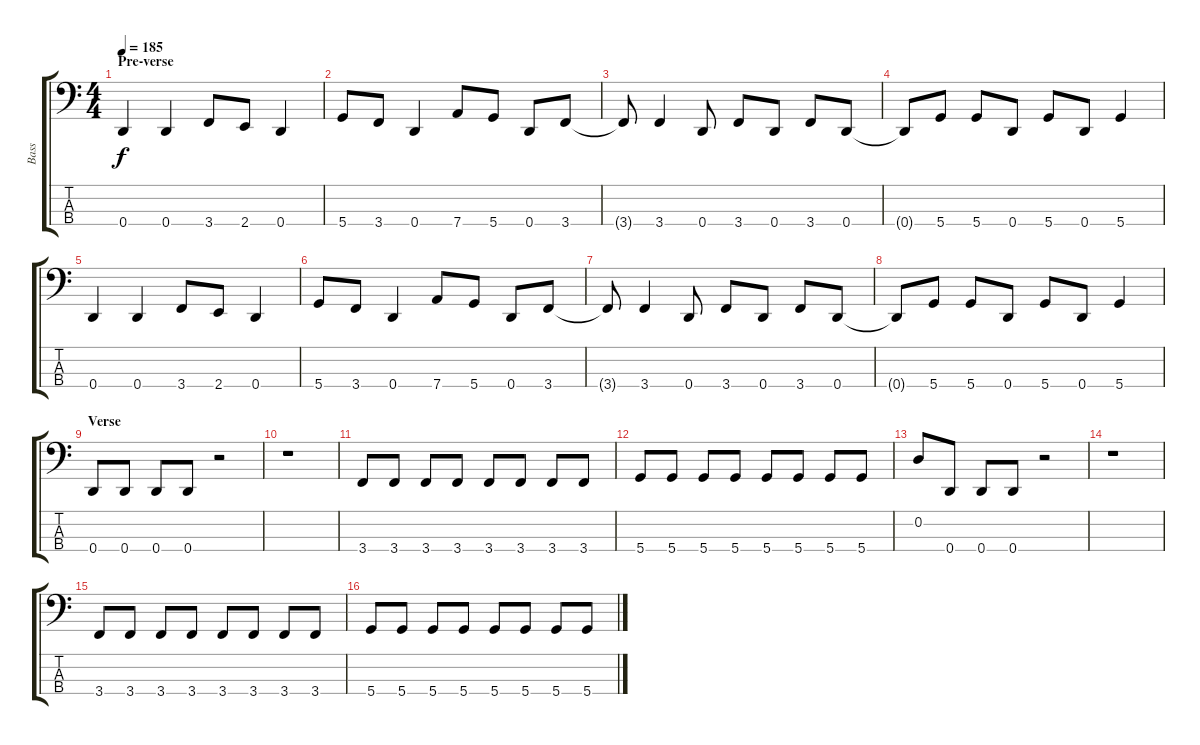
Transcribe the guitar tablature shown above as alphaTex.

\track ("Bass" "Bass") {instrument electricbassfinger}
\staff {score tabs}
\tuning (G2 D2 A1 D1) {hide}
\ts (4 4)
\section ("" "Pre-verse")
\tempo 185
\clef f4
\ks c
0.4.4{dy f} 0.4.4 3.4.8 2.4.8 0.4.4 |
5.4.8 3.4.8 0.4.4 7.4.8 5.4.8 0.4.8 3.4.8 |
3.4{t}.8 3.4.4 0.4.8 3.4.8 0.4.8 3.4.8 0.4.8 |
0.4{t}.8 5.4.8 5.4.8 0.4.8 5.4.8 0.4.8 5.4.4 |
0.4.4 0.4.4 3.4.8 2.4.8 0.4.4 |
5.4.8 3.4.8 0.4.4 7.4.8 5.4.8 0.4.8 3.4.8 |
3.4{t}.8 3.4.4 0.4.8 3.4.8 0.4.8 3.4.8 0.4.8 |
0.4{t}.8 5.4.8 5.4.8 0.4.8 5.4.8 0.4.8 5.4.4 |
\section ("" "Verse")
0.4.8 0.4.8 0.4.8 0.4.8 r.2 |
r.1 |
3.4.8 3.4.8 3.4.8 3.4.8 3.4.8 3.4.8 3.4.8 3.4.8 |
5.4.8 5.4.8 5.4.8 5.4.8 5.4.8 5.4.8 5.4.8 5.4.8 |
0.2.8 0.4.8 0.4.8 0.4.8 r.2 |
r.1 |
3.4.8 3.4.8 3.4.8 3.4.8 3.4.8 3.4.8 3.4.8 3.4.8 |
5.4.8 5.4.8 5.4.8 5.4.8 5.4.8 5.4.8 5.4.8 5.4.8
